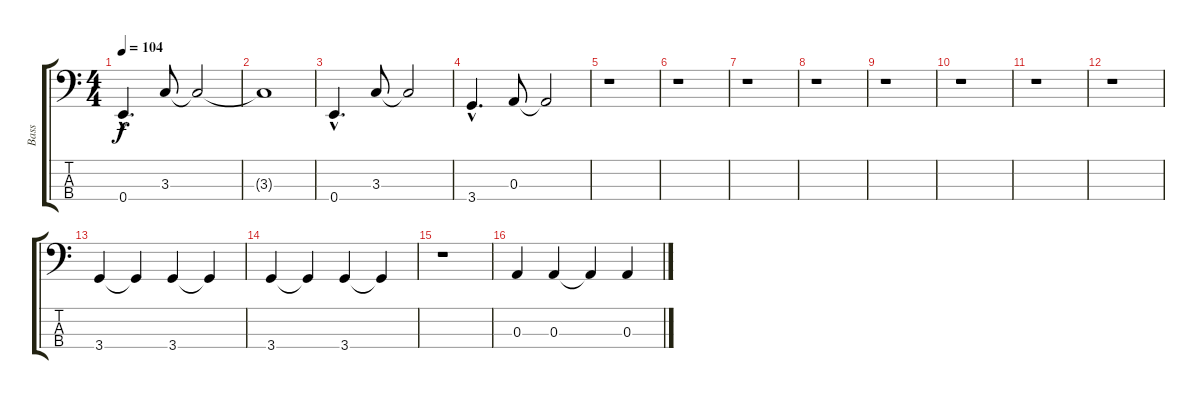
\track ("Bass" "Bass") {instrument electricbassfinger}
\staff {score tabs}
\tuning (G2 D2 A1 E1) {hide}
\ts (4 4)
\tempo 104
\clef f4
\ks c
0.4{hac}.4{d dy f} 3.3.8 3.3{t}.2 |
3.3{t}.1 |
0.4{hac}.4{d} 3.3.8 3.3{t}.2 |
3.4{hac}.4{d} 0.3.8 0.3{t}.2 |
r.1 |
r.1 |
r.1 |
r.1 |
r.1 |
r.1 |
r.1 |
r.1 |
3.4.4 3.4{t}.4 3.4.4 3.4{t}.4 |
3.4.4 3.4{t}.4 3.4.4 3.4{t}.4 |
r.1 |
0.3.4 0.3.4 0.3{t}.4 0.3.4
